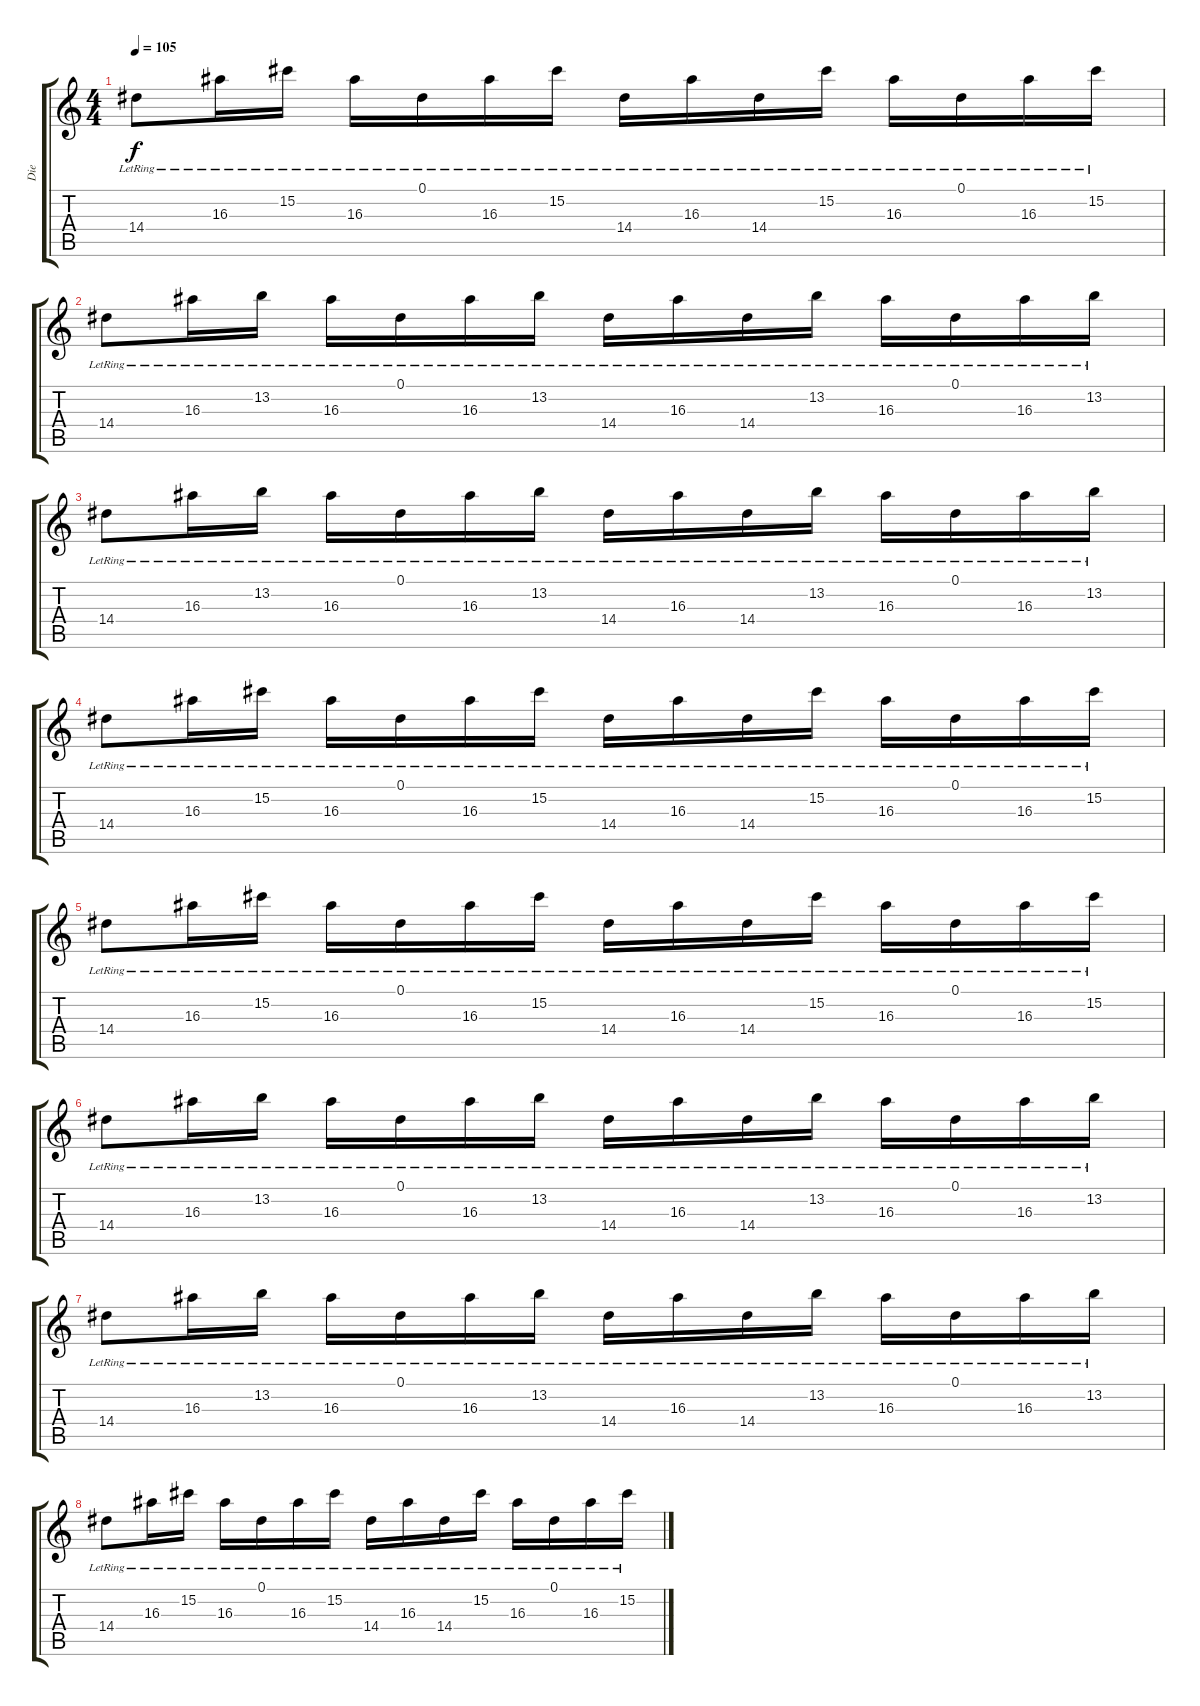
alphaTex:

\track ("Die" "Die") {instrument acousticguitarsteel}
\staff {score tabs}
\tuning (Eb4 Bb3 Gb3 Db3 Ab2 Db2) {hide}
\ts (4 4)
\tempo 105
\clef g2
\ks c
14.4{lr}.8{dy f} 16.3{lr}.16 15.2{lr}.16 16.3{lr}.16 0.1{lr}.16 16.3{lr}.16 15.2{lr}.16 14.4{lr}.16 16.3{lr}.16 14.4{lr}.16 15.2{lr}.16 16.3{lr}.16 0.1{lr}.16 16.3{lr}.16 15.2{lr}.16 |
14.4{lr}.8 16.3{lr}.16 13.2{lr}.16 16.3{lr}.16 0.1{lr}.16 16.3{lr}.16 13.2{lr}.16 14.4{lr}.16 16.3{lr}.16 14.4{lr}.16 13.2{lr}.16 16.3{lr}.16 0.1{lr}.16 16.3{lr}.16 13.2{lr}.16 |
14.4{lr}.8 16.3{lr}.16 13.2{lr}.16 16.3{lr}.16 0.1{lr}.16 16.3{lr}.16 13.2{lr}.16 14.4{lr}.16 16.3{lr}.16 14.4{lr}.16 13.2{lr}.16 16.3{lr}.16 0.1{lr}.16 16.3{lr}.16 13.2{lr}.16 |
14.4{lr}.8 16.3{lr}.16 15.2{lr}.16 16.3{lr}.16 0.1{lr}.16 16.3{lr}.16 15.2{lr}.16 14.4{lr}.16 16.3{lr}.16 14.4{lr}.16 15.2{lr}.16 16.3{lr}.16 0.1{lr}.16 16.3{lr}.16 15.2{lr}.16 |
14.4{lr}.8 16.3{lr}.16 15.2{lr}.16 16.3{lr}.16 0.1{lr}.16 16.3{lr}.16 15.2{lr}.16 14.4{lr}.16 16.3{lr}.16 14.4{lr}.16 15.2{lr}.16 16.3{lr}.16 0.1{lr}.16 16.3{lr}.16 15.2{lr}.16 |
14.4{lr}.8 16.3{lr}.16 13.2{lr}.16 16.3{lr}.16 0.1{lr}.16 16.3{lr}.16 13.2{lr}.16 14.4{lr}.16 16.3{lr}.16 14.4{lr}.16 13.2{lr}.16 16.3{lr}.16 0.1{lr}.16 16.3{lr}.16 13.2{lr}.16 |
14.4{lr}.8 16.3{lr}.16 13.2{lr}.16 16.3{lr}.16 0.1{lr}.16 16.3{lr}.16 13.2{lr}.16 14.4{lr}.16 16.3{lr}.16 14.4{lr}.16 13.2{lr}.16 16.3{lr}.16 0.1{lr}.16 16.3{lr}.16 13.2{lr}.16 |
14.4{lr}.8 16.3{lr}.16 15.2{lr}.16 16.3{lr}.16 0.1{lr}.16 16.3{lr}.16 15.2{lr}.16 14.4{lr}.16 16.3{lr}.16 14.4{lr}.16 15.2{lr}.16 16.3{lr}.16 0.1{lr}.16 16.3{lr}.16 15.2{lr}.16
